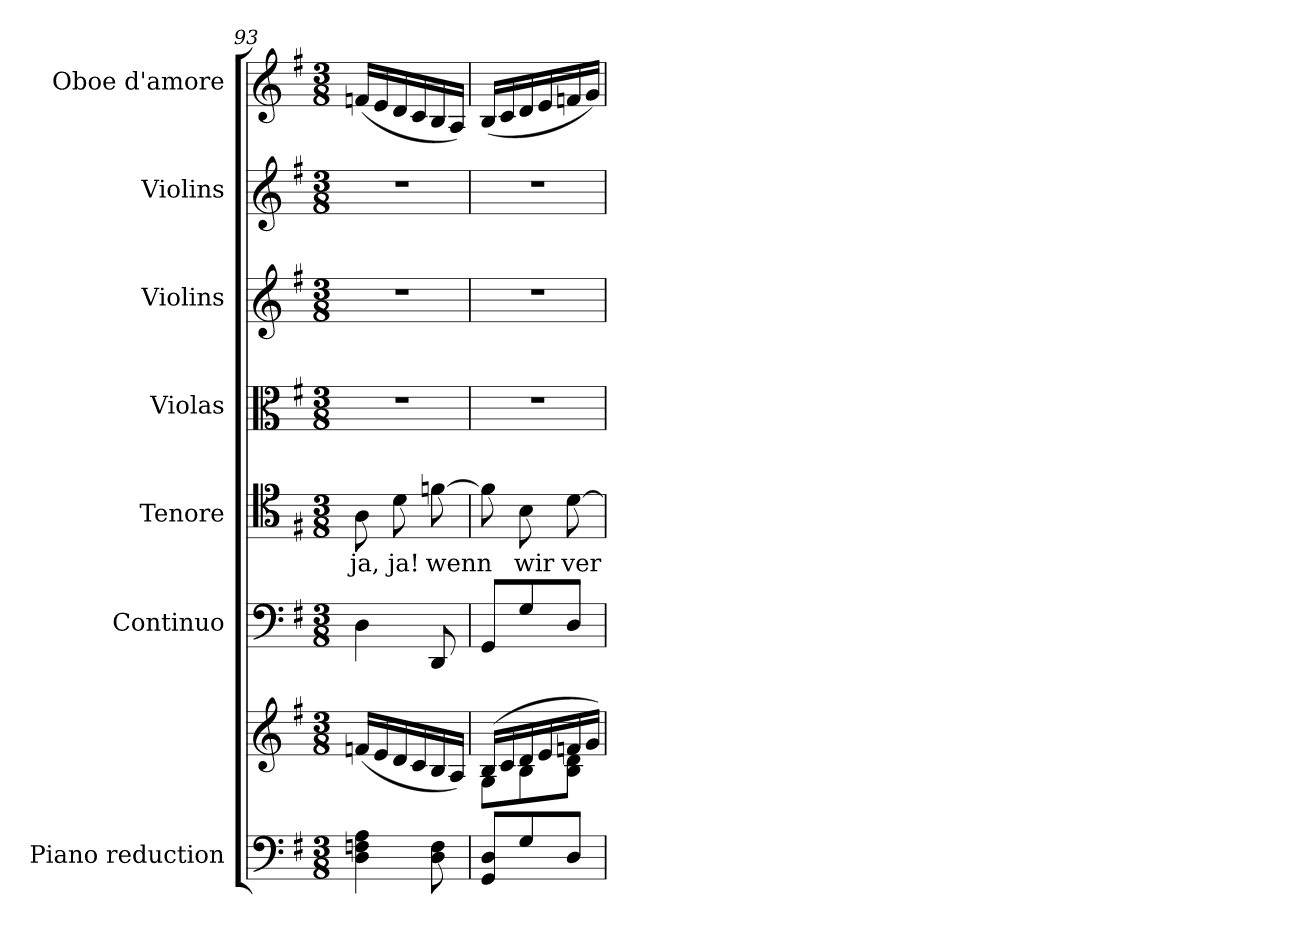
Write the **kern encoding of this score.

**kern	**kern	**kern	**kern	**text	**kern	**kern	**kern	**kern
*part7	*part7	*part6	*part5	*part5	*part4	*part3	*part2	*part1
*staff8	*staff7	*staff6	*staff5	*staff5	*staff4	*staff3	*staff2	*staff1
*I"Piano reduction	*	*I"Continuo	*I"Tenore	*	*I"Violas	*I"Violins	*I"Violins	*I"Oboe d'amore
*I'Pno	*	*	*	*	*	*	*	*I'Ob
*clefF4	*clefG2	*clefF4	*clefC4	*	*clefC3	*clefG2	*clefG2	*clefG2
*k[f#]	*k[f#]	*k[f#]	*k[f#]	*	*k[f#]	*k[f#]	*k[f#]	*k[f#]
*M3/8	*M3/8	*M3/8	*M3/8	*	*M3/8	*M3/8	*M3/8	*M3/8
=93	=93	=93	=93	=93	=93	=93	=93	=93
!	!	!	!	!LO:LY:b	!	!	!	!
4D\ 4Fn\ 4A\	(16fn/LL	4D\	8A\	ja,	4.r	4.r	4.r	(16fn/LL
.	16e/	.	.	.	.	.	.	16e/
!	!	!	!	!LO:LY:b	!	!	!	!
.	16d/	.	8d\	ja!	.	.	.	16d/
.	16c/	.	.	.	.	.	.	16c/
!	!	!	!	!LO:LY:b	!	!	!	!
8D\ 8F\	16B/	8DD/	[8fn\	wenn	.	.	.	16B/
.	16A/JJ)	.	.	.	.	.	.	16A/JJ)
=94	=94	=94	=94	=94	=94	=94	=94	=94
*	*^	*	*	*	*	*	*	*
8GG/ 8D/L	(16B/LL	8G\L	8GG/L	8f\]	.	4.r	4.r	4.r	(16B/LL
.	16c/	.	.	.	.	.	.	.	16c/
!	!	!	!	!	!LO:LY:b	!	!	!	!
8G/	16d/	8B\	8G/	8B\	wir	.	.	.	16d/
.	16e/	.	.	.	.	.	.	.	16e/
!	!	!	!	!	!LO:LY:b	!	!	!	!
8D/J	16fn/	8B\ 8d\J	8D/J	[8d\	ver-	.	.	.	16fn/
.	16g/JJ)	.	.	.	.	.	.	.	16g/JJ)
*	*v	*v	*	*	*	*	*	*	*
=	=	=	=	=	=	=	=	=
*-	*-	*-	*-	*-	*-	*-	*-	*-
